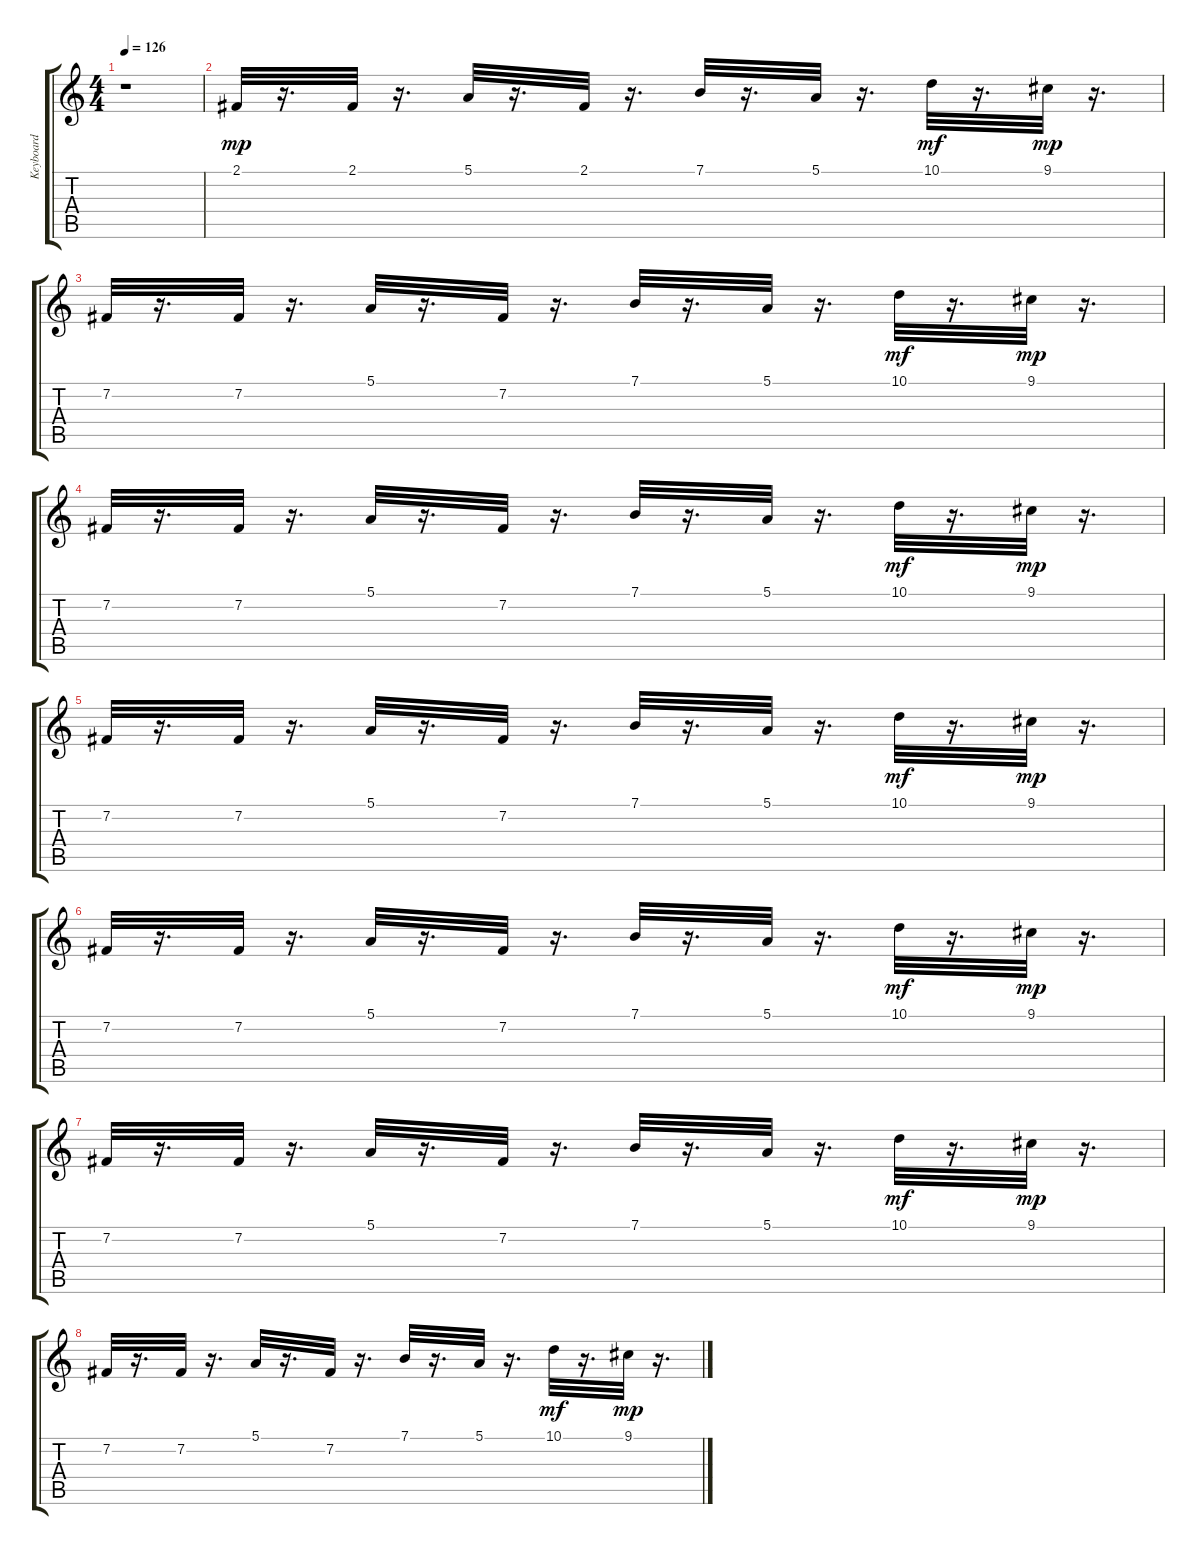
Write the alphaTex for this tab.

\track ("Keyboard" "Keyboard") {instrument lead8bassandlead}
\staff {score tabs}
\tuning (E4 B3 G3 D3 A2 E2) {hide}
\ts (4 4)
\tempo 126
\clef g2
\ks c
r.1{dy mp} |
2.1.32 r.16{d} 2.1.32 r.16{d} 5.1.32 r.16{d} 2.1.32 r.16{d} 7.1.32 r.16{d} 5.1.32 r.16{d} 10.1.32{dy mf} r.16{d} 9.1.32{dy mp} r.16{d} |
7.2.32 r.16{d} 7.2.32 r.16{d} 5.1.32 r.16{d} 7.2.32 r.16{d} 7.1.32 r.16{d} 5.1.32 r.16{d} 10.1.32{dy mf} r.16{d} 9.1.32{dy mp} r.16{d} |
7.2.32 r.16{d} 7.2.32 r.16{d} 5.1.32 r.16{d} 7.2.32 r.16{d} 7.1.32 r.16{d} 5.1.32 r.16{d} 10.1.32{dy mf} r.16{d} 9.1.32{dy mp} r.16{d} |
7.2.32 r.16{d} 7.2.32 r.16{d} 5.1.32 r.16{d} 7.2.32 r.16{d} 7.1.32 r.16{d} 5.1.32 r.16{d} 10.1.32{dy mf} r.16{d} 9.1.32{dy mp} r.16{d} |
7.2.32 r.16{d} 7.2.32 r.16{d} 5.1.32 r.16{d} 7.2.32 r.16{d} 7.1.32 r.16{d} 5.1.32 r.16{d} 10.1.32{dy mf} r.16{d} 9.1.32{dy mp} r.16{d} |
7.2.32 r.16{d} 7.2.32 r.16{d} 5.1.32 r.16{d} 7.2.32 r.16{d} 7.1.32 r.16{d} 5.1.32 r.16{d} 10.1.32{dy mf} r.16{d} 9.1.32{dy mp} r.16{d} |
7.2.32 r.16{d} 7.2.32 r.16{d} 5.1.32 r.16{d} 7.2.32 r.16{d} 7.1.32 r.16{d} 5.1.32 r.16{d} 10.1.32{dy mf} r.16{d} 9.1.32{dy mp} r.16{d}
